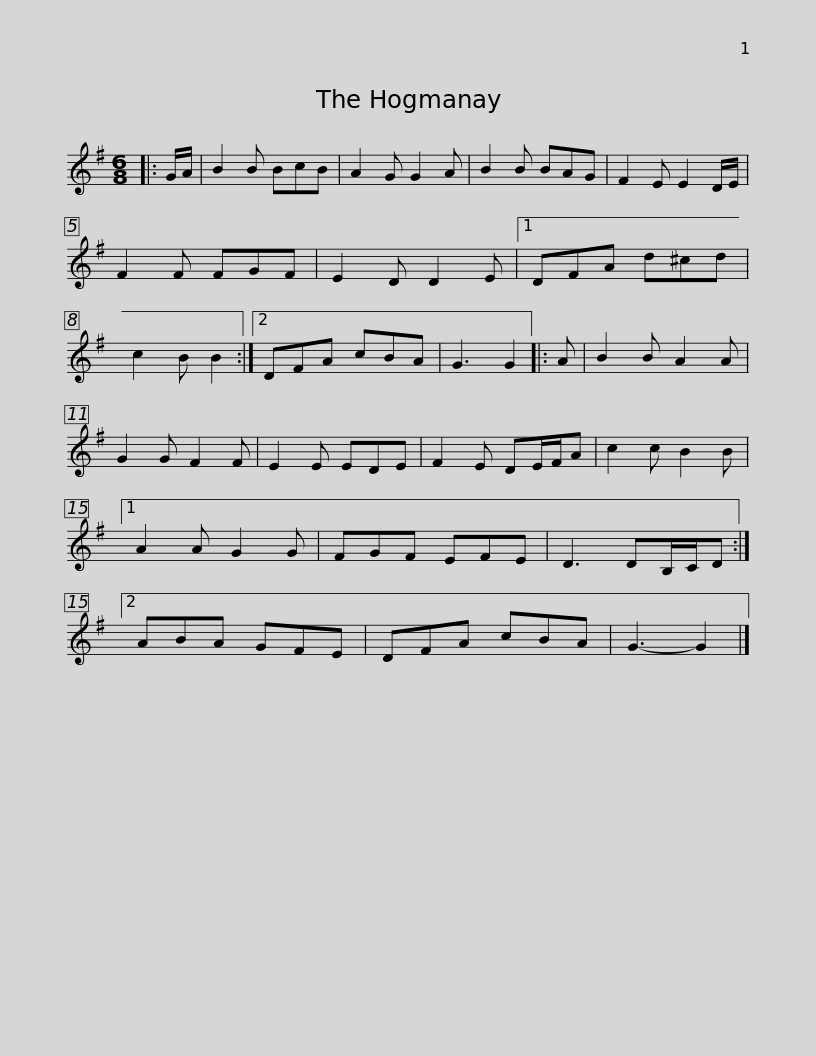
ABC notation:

X:1
L:1/8
M:6/8
I:linebreak $
K:G
V:1 treble
V:1
|: G/A/ | B2 B BcB | A2 G G2 A | B2 B BAG | F2 E E2 D/E/ | %5
 F2 F FGF | E2 D D2 E |1 DFA d^cd |$ c2 B B2 :|2 DFA cBA | %10
 G3 G2 |: A | B2 B A2 A | G2 G F2 F | E2 E EDE | %15
 F2 E DE/F/A | c2 c B2 B |1$ A2 A G2 G | FGF EFE | D3 DB,/C/D :|2 %20
 ABA GFE | DFA cBA | G3- G2 |] %23
